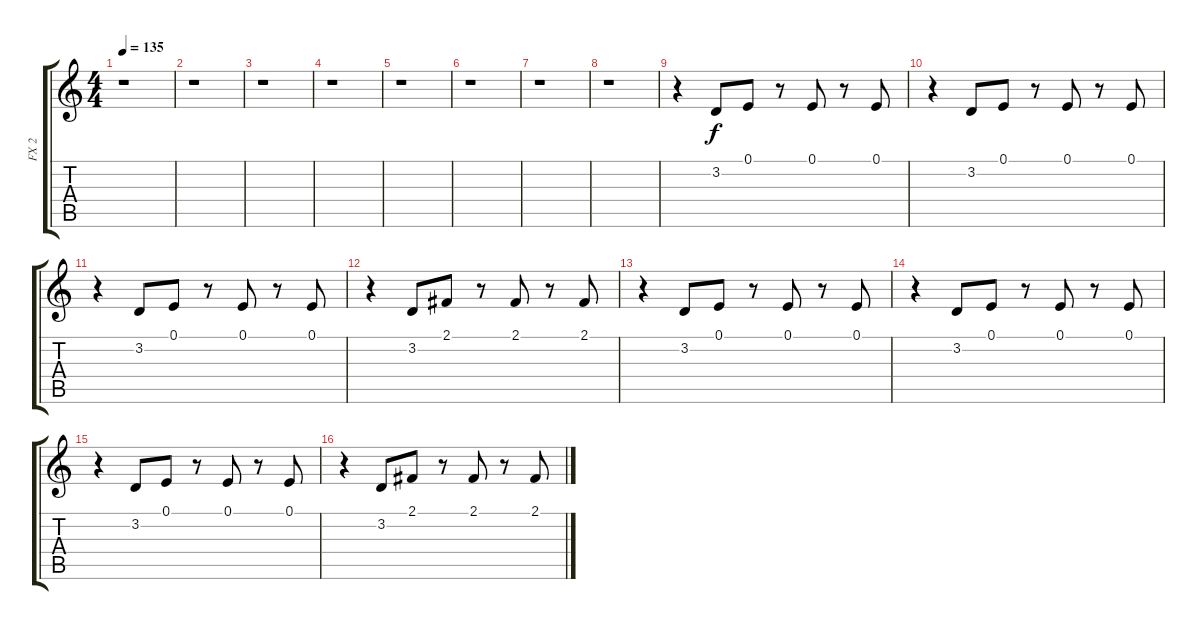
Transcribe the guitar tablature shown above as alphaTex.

\track ("FX 2" "FX 2") {instrument panflute}
\staff {score tabs}
\tuning (E4 B3 G3 D3 A2 E2) {hide}
\ts (4 4)
\tempo 135
\clef g2
\ks c
r.1{dy f} |
r.1 |
r.1 |
r.1 |
r.1 |
r.1 |
r.1 |
r.1 |
r.4 3.2.8 0.1.8 r.8 0.1.8 r.8 0.1.8 |
r.4 3.2.8 0.1.8 r.8 0.1.8 r.8 0.1.8 |
r.4 3.2.8 0.1.8 r.8 0.1.8 r.8 0.1.8 |
r.4 3.2.8 2.1.8 r.8 2.1.8 r.8 2.1.8 |
r.4 3.2.8 0.1.8 r.8 0.1.8 r.8 0.1.8 |
r.4 3.2.8 0.1.8 r.8 0.1.8 r.8 0.1.8 |
r.4 3.2.8 0.1.8 r.8 0.1.8 r.8 0.1.8 |
r.4 3.2.8 2.1.8 r.8 2.1.8 r.8 2.1.8
